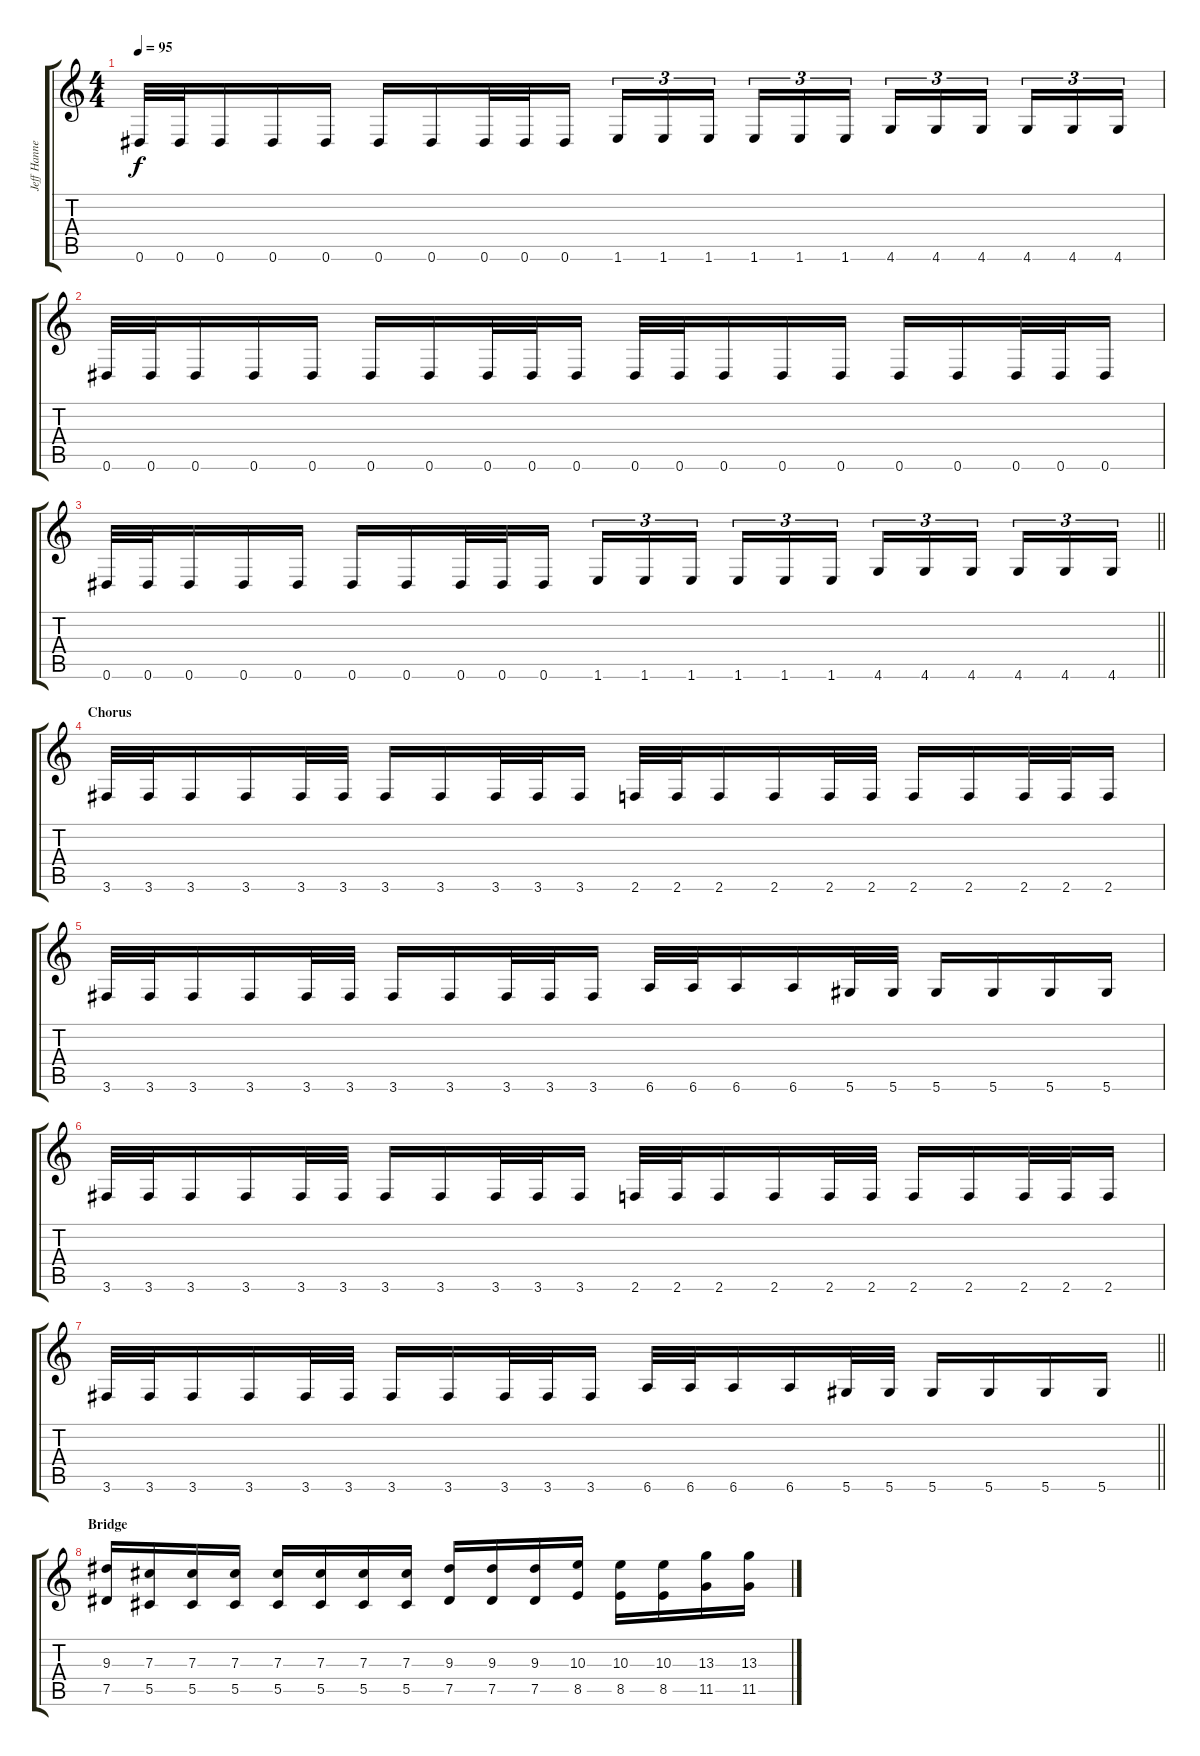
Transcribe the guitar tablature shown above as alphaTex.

\track ("Jeff Hanneman" "Jeff Hanne") {instrument overdrivenguitar}
\staff {score tabs}
\tuning (Eb4 Bb3 Gb3 Db3 Ab2 Eb2) {hide}
\ts (4 4)
\tempo 95
\clef g2
\ks c
0.6.32{dy f} 0.6.32 0.6.16 0.6.16 0.6.16 0.6.16 0.6.16 0.6.32 0.6.32 0.6.16 1.6.16{tu (3 2)} 1.6.16{tu (3 2)} 1.6.16{tu (3 2) beam splitsecondary} 1.6.16{tu (3 2)} 1.6.16{tu (3 2)} 1.6.16{tu (3 2)} 4.6.16{tu (3 2)} 4.6.16{tu (3 2)} 4.6.16{tu (3 2) beam splitsecondary} 4.6.16{tu (3 2)} 4.6.16{tu (3 2)} 4.6.16{tu (3 2)} |
0.6.32 0.6.32 0.6.16 0.6.16 0.6.16 0.6.16 0.6.16 0.6.32 0.6.32 0.6.16 0.6.32 0.6.32 0.6.16 0.6.16 0.6.16 0.6.16 0.6.16 0.6.32 0.6.32 0.6.16 |
\barLineRight lightlight
0.6.32 0.6.32 0.6.16 0.6.16 0.6.16 0.6.16 0.6.16 0.6.32 0.6.32 0.6.16 1.6.16{tu (3 2)} 1.6.16{tu (3 2)} 1.6.16{tu (3 2) beam splitsecondary} 1.6.16{tu (3 2)} 1.6.16{tu (3 2)} 1.6.16{tu (3 2)} 4.6.16{tu (3 2)} 4.6.16{tu (3 2)} 4.6.16{tu (3 2) beam splitsecondary} 4.6.16{tu (3 2)} 4.6.16{tu (3 2)} 4.6.16{tu (3 2)} |
\section ("" "Chorus")
3.6.32 3.6.32 3.6.16 3.6.16 3.6.32 3.6.32 3.6.16 3.6.16 3.6.32 3.6.32 3.6.16 2.6.32 2.6.32 2.6.16 2.6.16 2.6.32 2.6.32 2.6.16 2.6.16 2.6.32 2.6.32 2.6.16 |
3.6.32 3.6.32 3.6.16 3.6.16 3.6.32 3.6.32 3.6.16 3.6.16 3.6.32 3.6.32 3.6.16 6.6.32 6.6.32 6.6.16 6.6.16 5.6.32 5.6.32 5.6.16 5.6.16 5.6.16 5.6.16 |
3.6.32 3.6.32 3.6.16 3.6.16 3.6.32 3.6.32 3.6.16 3.6.16 3.6.32 3.6.32 3.6.16 2.6.32 2.6.32 2.6.16 2.6.16 2.6.32 2.6.32 2.6.16 2.6.16 2.6.32 2.6.32 2.6.16 |
\barLineRight lightlight
3.6.32 3.6.32 3.6.16 3.6.16 3.6.32 3.6.32 3.6.16 3.6.16 3.6.32 3.6.32 3.6.16 6.6.32 6.6.32 6.6.16 6.6.16 5.6.32 5.6.32 5.6.16 5.6.16 5.6.16 5.6.16 |
\section ("" "Bridge")
(9.3 7.5).16 (7.3 5.5).16 (7.3 5.5).16 (7.3 5.5).16 (7.3 5.5).16 (7.3 5.5).16 (7.3 5.5).16 (7.3 5.5).16 (9.3 7.5).16 (9.3 7.5).16 (9.3 7.5).16 (10.3 8.5).16 (10.3 8.5).16 (10.3 8.5).16 (13.3 11.5).16 (13.3 11.5).16
